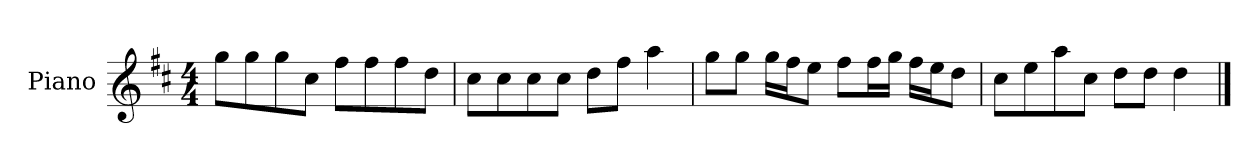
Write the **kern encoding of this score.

**kern
*part1
*staff1
*I"Piano
*I'P-no
*clefG2
*k[f#c#]
*M4/4
*MM90
=1
8gg\L
8gg\
8gg\
8cc#\J
8ff#\L
8ff#\
8ff#\
8dd\J
=2
8cc#\L
8cc#\
8cc#\
8cc#\J
8dd\L
8ff#\J
4aa\
=3
8gg\L
8gg\J
16gg\LL
16ff#\J
8ee\J
8ff#\L
16ff#\L
16gg\JJ
16ff#\LL
16ee\J
8dd\J
=4
8cc#\L
8ee\
8aa\
8cc#\J
8dd\L
8dd\J
4dd\
==
*-
